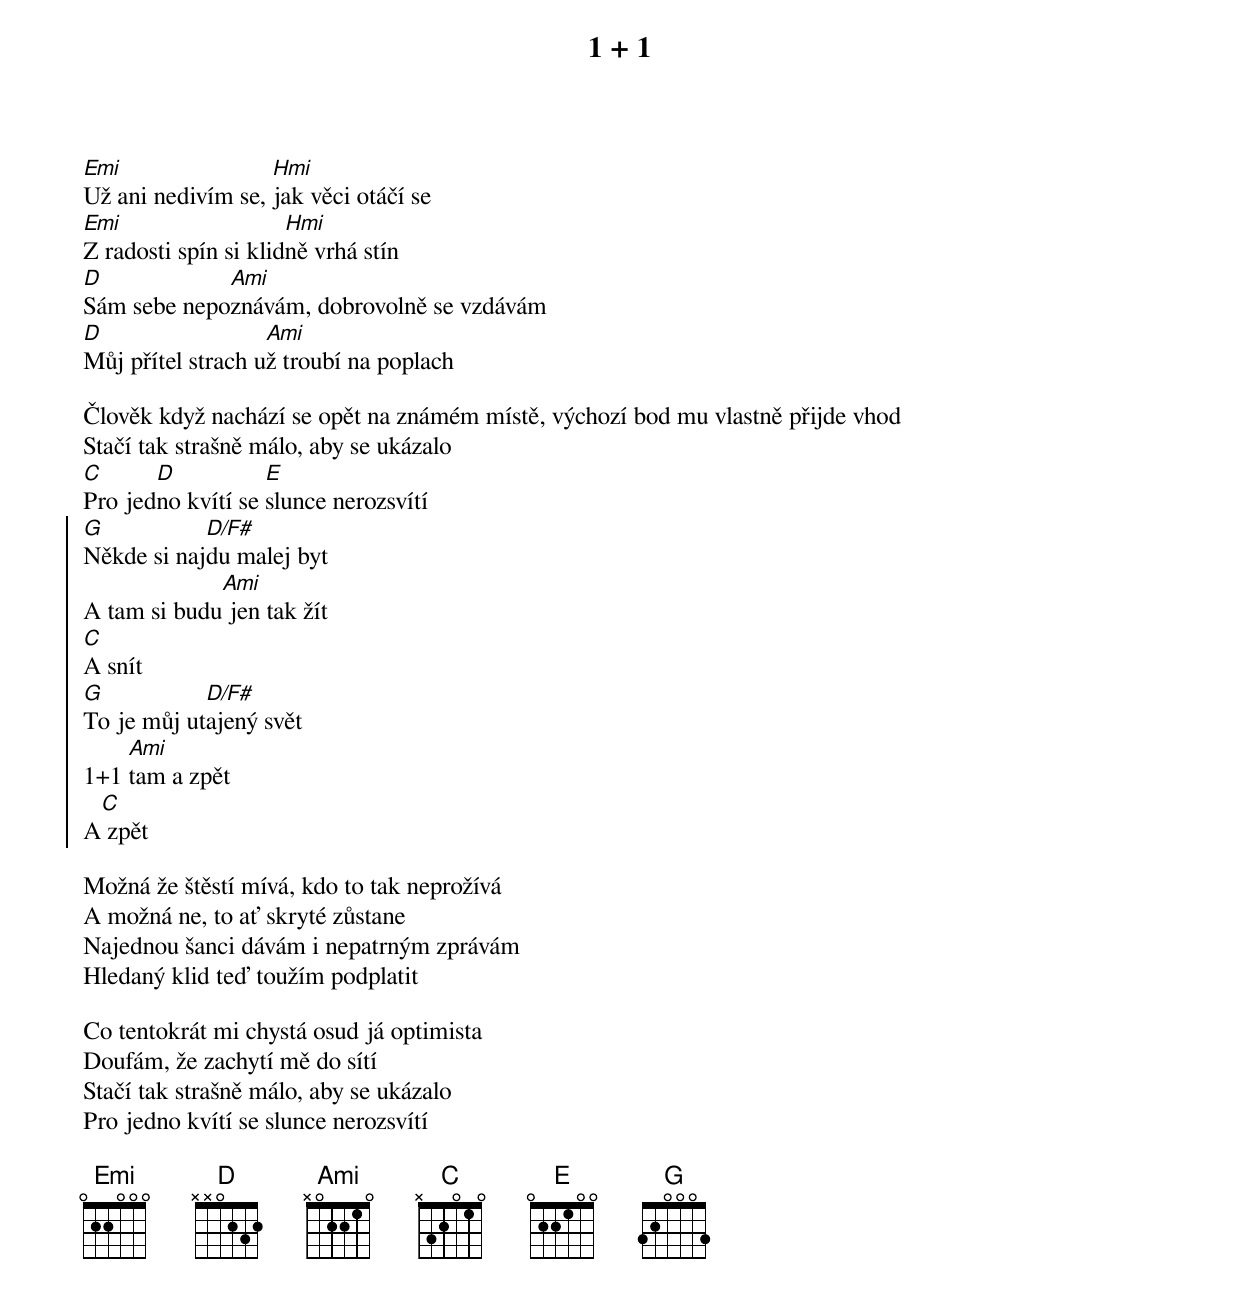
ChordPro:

{title: 1 + 1}
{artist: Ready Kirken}

[Emi]Už ani nedivím se, [Hmi]jak věci otáčí se
[Emi]Z radosti spín si klid[Hmi]ně vrhá stín
[D]Sám sebe nepo[Ami]znávám, dobrovolně se vzdávám
[D]Můj přítel strach u[Ami]ž troubí na poplach

Člověk když nachází se opět na známém místě, výchozí bod mu vlastně přijde vhod
Stačí tak strašně málo, aby se ukázalo
[C]Pro jed[D]no kvítí se [E]slunce nerozsvítí
{soc}
[G]Někde si naj[D/F#]du malej byt
A tam si budu[Ami] jen tak žít
[C]A snít
[G]To je můj ut[D/F#]ajený svět
1+1 [Ami]tam a zpět
A[C] zpět
{eoc}

Možná že štěstí mívá, kdo to tak neprožívá
A možná ne, to ať skryté zůstane
Najednou šanci dávám i nepatrným zprávám
Hledaný klid teď toužím podplatit

Co tentokrát mi chystá osud já optimista
Doufám, že zachytí mě do sítí
Stačí tak strašně málo, aby se ukázalo
Pro jedno kvítí se slunce nerozsvítí

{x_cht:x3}
